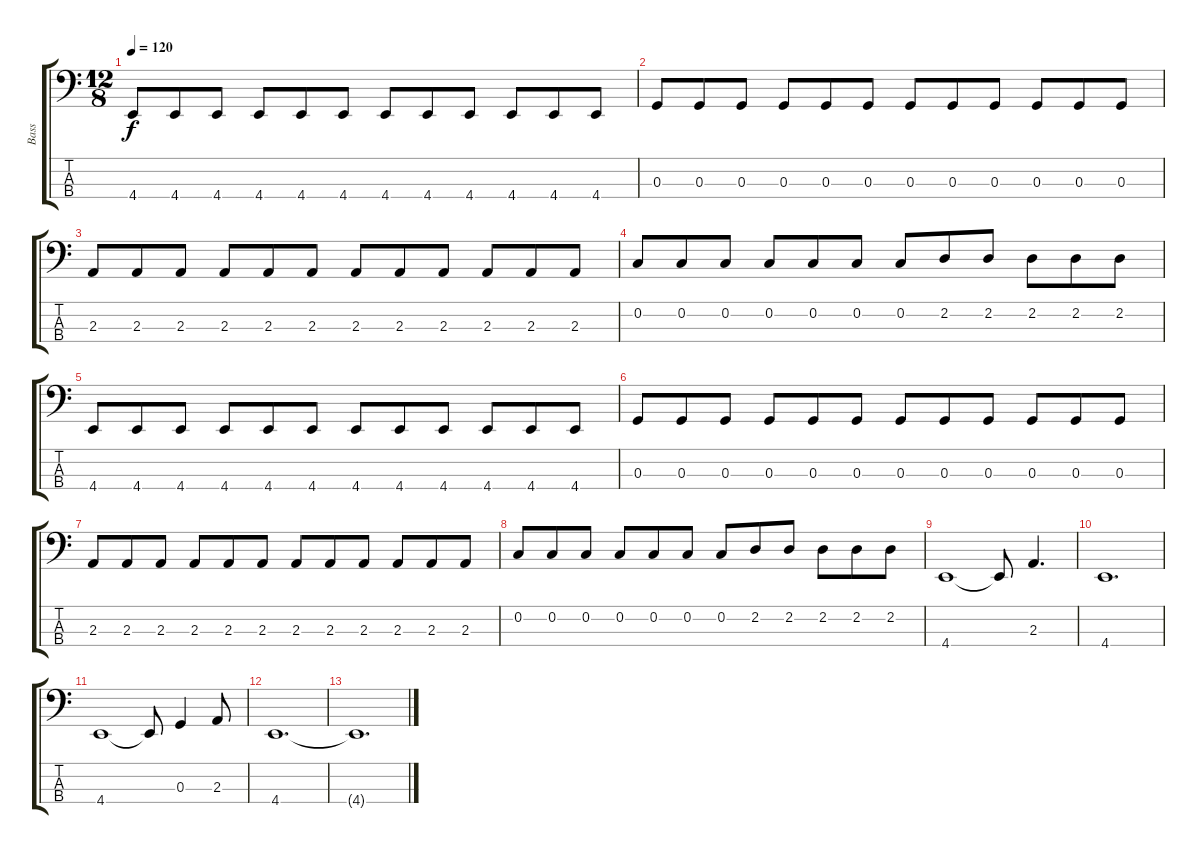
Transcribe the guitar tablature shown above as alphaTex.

\track ("Bass" "Bass") {instrument electricbassfinger}
\staff {score tabs}
\tuning (F2 C2 G1 C1) {hide}
\ts (12 8)
\tempo 120
\clef f4
\ks c
4.4.8{dy f} 4.4.8 4.4.8 4.4.8 4.4.8 4.4.8 4.4.8 4.4.8 4.4.8 4.4.8 4.4.8 4.4.8 |
0.3.8 0.3.8 0.3.8 0.3.8 0.3.8 0.3.8 0.3.8 0.3.8 0.3.8 0.3.8 0.3.8 0.3.8 |
2.3.8 2.3.8 2.3.8 2.3.8 2.3.8 2.3.8 2.3.8 2.3.8 2.3.8 2.3.8 2.3.8 2.3.8 |
0.2.8 0.2.8 0.2.8 0.2.8 0.2.8 0.2.8 0.2.8 2.2.8 2.2.8 2.2.8 2.2.8 2.2.8 |
4.4.8 4.4.8 4.4.8 4.4.8 4.4.8 4.4.8 4.4.8 4.4.8 4.4.8 4.4.8 4.4.8 4.4.8 |
0.3.8 0.3.8 0.3.8 0.3.8 0.3.8 0.3.8 0.3.8 0.3.8 0.3.8 0.3.8 0.3.8 0.3.8 |
2.3.8 2.3.8 2.3.8 2.3.8 2.3.8 2.3.8 2.3.8 2.3.8 2.3.8 2.3.8 2.3.8 2.3.8 |
0.2.8 0.2.8 0.2.8 0.2.8 0.2.8 0.2.8 0.2.8 2.2.8 2.2.8 2.2.8 2.2.8 2.2.8 |
4.4.1 4.4{t}.8 2.3.4{d} |
4.4.1{d} |
4.4.1 4.4{t}.8 0.3.4 2.3.8 |
4.4.1{d} |
4.4{t}.1{d}
